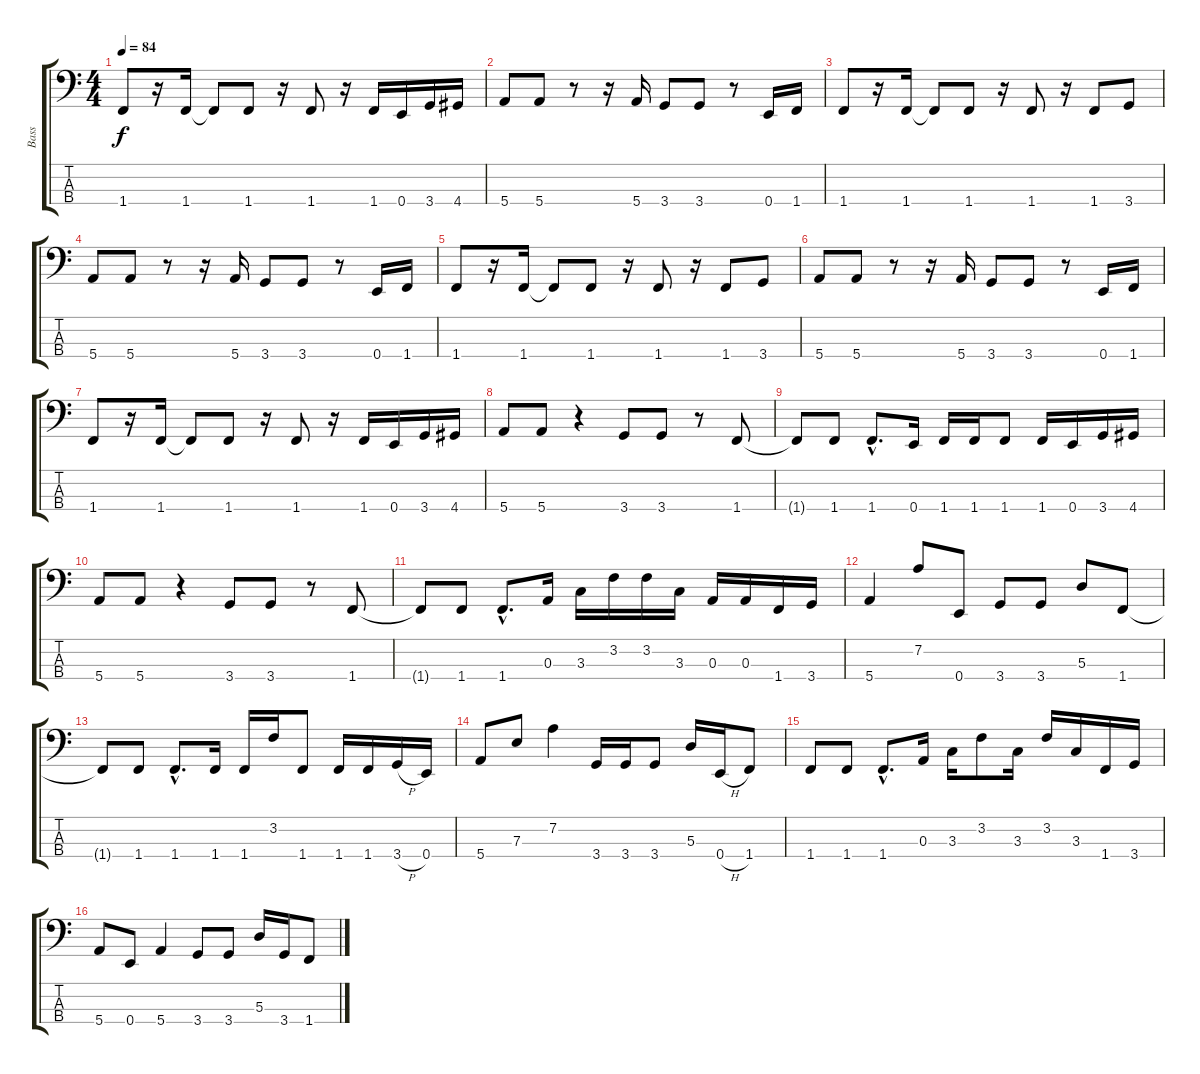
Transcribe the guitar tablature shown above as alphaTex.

\track ("Bass" "Bass") {instrument fretlessbass}
\staff {score tabs}
\tuning (G2 D2 A1 E1) {hide}
\ts (4 4)
\tempo 84
\clef f4
\ks c
1.4.8{dy f} r.16 1.4.16 1.4{t}.8 1.4.8 r.16 1.4.8 r.16 1.4.16 0.4.16 3.4.16 4.4.16 |
5.4.8 5.4.8 r.8 r.16 5.4.16 3.4.8 3.4.8 r.8 0.4.16 1.4.16 |
1.4.8 r.16 1.4.16 1.4{t}.8 1.4.8 r.16 1.4.8 r.16 1.4.8 3.4.8 |
5.4.8 5.4.8 r.8 r.16 5.4.16 3.4.8 3.4.8 r.8 0.4.16 1.4.16 |
1.4.8 r.16 1.4.16 1.4{t}.8 1.4.8 r.16 1.4.8 r.16 1.4.8 3.4.8 |
5.4.8 5.4.8 r.8 r.16 5.4.16 3.4.8 3.4.8 r.8 0.4.16 1.4.16 |
1.4.8 r.16 1.4.16 1.4{t}.8 1.4.8 r.16 1.4.8 r.16 1.4.16 0.4.16 3.4.16 4.4.16 |
5.4.8 5.4.8 r.4 3.4.8 3.4.8 r.8 1.4.8 |
1.4{t}.8 1.4.8 1.4{hac}.8{d} 0.4.16 1.4.16 1.4.16 1.4.8 1.4.16 0.4.16 3.4.16 4.4.16 |
5.4.8 5.4.8 r.4 3.4.8 3.4.8 r.8 1.4.8 |
1.4{t}.8 1.4.8 1.4{hac}.8{d} 0.3.16 3.3.16 3.2.16 3.2.16 3.3.16 0.3.16 0.3.16 1.4.16 3.4.16 |
5.4.4 7.2.8 0.4.8 3.4.8 3.4.8 5.3.8 1.4.8 |
1.4{t}.8 1.4.8 1.4{hac}.8{d} 1.4.16 1.4.16 3.2.16 1.4.8 1.4.16 1.4.16 3.4{h}.16 0.4.16 |
5.4.8 7.3.8 7.2.4 3.4.16 3.4.16 3.4.8 5.3.16 0.4{h}.16 1.4.8 |
1.4.8 1.4.8 1.4{hac}.8{d} 0.3.16 3.3.16 3.2.8 3.3.16 3.2.16 3.3.16 1.4.16 3.4.16 |
5.4.8 0.4.8 5.4.4 3.4.8 3.4.8 5.3.16 3.4.16 1.4.8
